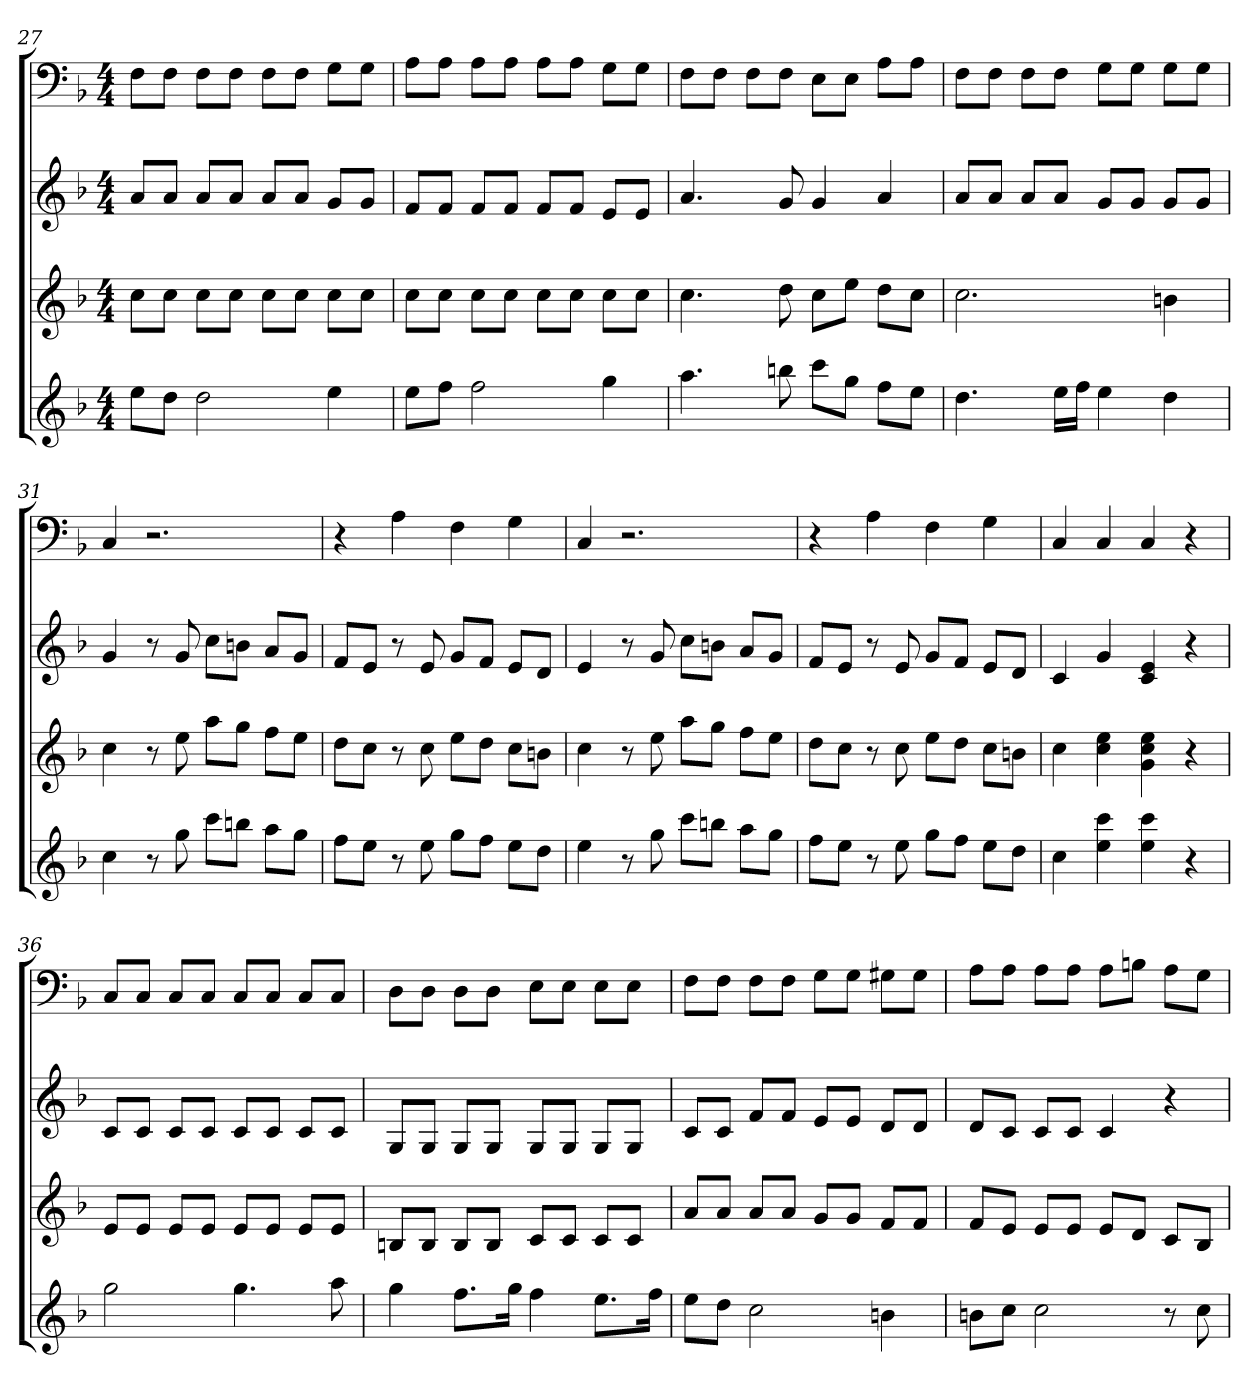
**kern	**kern	**kern	**kern
*part4	*part3	*part2	*part1
*staff4	*staff3	*staff2	*staff1
*k[b-]	*k[b-]	*k[b-]	*k[b-]
*F:	*F:	*F:	*F:
*M4/4	*M4/4	*M4/4	*M4/4
=27	=27	=27	=27
8eeL	8ccL	8aL	8FL
8ddJ	8ccJ	8aJ	8FJ
2dd	8ccL	8aL	8FL
.	8ccJ	8aJ	8FJ
.	8ccL	8aL	8FL
.	8ccJ	8aJ	8FJ
4ee	8ccL	8gL	8GL
.	8ccJ	8gJ	8GJ
=28	=28	=28	=28
8eeL	8ccL	8fL	8AL
8ffJ	8ccJ	8fJ	8AJ
2ff	8ccL	8fL	8AL
.	8ccJ	8fJ	8AJ
.	8ccL	8fL	8AL
.	8ccJ	8fJ	8AJ
4gg	8ccL	8eL	8GL
.	8ccJ	8eJ	8GJ
=29	=29	=29	=29
4.aa	4.cc	4.a	8FL
.	.	.	8FJ
.	.	.	8FL
8bbn	8dd	8g	8FJ
8cccL	8ccL	4g	8EL
8ggJ	8eeJ	.	8EJ
8ffL	8ddL	4a	8AL
8eeJ	8ccJ	.	8AJ
=30	=30	=30	=30
4.dd	2.cc	8aL	8FL
.	.	8aJ	8FJ
.	.	8aL	8FL
16eeLL	.	8aJ	8FJ
16ffJJ	.	.	.
4ee	.	8gL	8GL
.	.	8gJ	8GJ
4dd	4bn	8gL	8GL
.	.	8gJ	8GJ
=31	=31	=31	=31
4cc	4cc	4g	4C
8r	8r	8r	2.r
8gg	8ee	8g	.
8cccL	8aaL	8ccL	.
8bbnJ	8ggJ	8bnJ	.
8aaL	8ffL	8aL	.
8ggJ	8eeJ	8gJ	.
=32	=32	=32	=32
8ffL	8ddL	8fL	4r
8eeJ	8ccJ	8eJ	.
8r	8r	8r	4A
8ee	8cc	8e	.
8ggL	8eeL	8gL	4F
8ffJ	8ddJ	8fJ	.
8eeL	8ccL	8eL	4G
8ddJ	8bnJ	8dJ	.
=33	=33	=33	=33
4ee	4cc	4e	4C
8r	8r	8r	2.r
8gg	8ee	8g	.
8cccL	8aaL	8ccL	.
8bbnJ	8ggJ	8bnJ	.
8aaL	8ffL	8aL	.
8ggJ	8eeJ	8gJ	.
=34	=34	=34	=34
8ffL	8ddL	8fL	4r
8eeJ	8ccJ	8eJ	.
8r	8r	8r	4A
8ee	8cc	8e	.
8ggL	8eeL	8gL	4F
8ffJ	8ddJ	8fJ	.
8eeL	8ccL	8eL	4G
8ddJ	8bnJ	8dJ	.
=35	=35	=35	=35
4cc	4cc	4c	4C
4ee 4ccc	4cc 4ee	4g	4C
4ee 4ccc	4g 4cc 4ee	4c 4e	4C
4r	4r	4r	4r
=36	=36	=36	=36
2gg	8eL	8cL	8CL
.	8eJ	8cJ	8CJ
.	8eL	8cL	8CL
.	8eJ	8cJ	8CJ
4.gg	8eL	8cL	8CL
.	8eJ	8cJ	8CJ
.	8eL	8cL	8CL
8aa	8eJ	8cJ	8CJ
=37	=37	=37	=37
4gg	8BnL	8GL	8DL
.	8BJ	8GJ	8DJ
8.ffL	8BL	8GL	8DL
.	8BJ	8GJ	8DJ
16ggJk	.	.	.
4ff	8cL	8GL	8EL
.	8cJ	8GJ	8EJ
8.eeL	8cL	8GL	8EL
.	8cJ	8GJ	8EJ
16ffJk	.	.	.
=38	=38	=38	=38
8eeL	8aL	8cL	8FL
8ddJ	8aJ	8cJ	8FJ
2cc	8aL	8fL	8FL
.	8aJ	8fJ	8FJ
.	8gL	8eL	8GL
.	8gJ	8eJ	8GJ
4bn	8fL	8dL	8G#XL
.	8fJ	8dJ	8G#J
=39	=39	=39	=39
8bnL	8fL	8dL	8AL
8ccJ	8eJ	8cJ	8AJ
2cc	8eL	8cL	8AL
.	8eJ	8cJ	8AJ
.	8eL	4c	8AL
.	8dJ	.	8BnJ
8r	8cL	4r	8AL
8cc	8B-J	.	8GJ
=	=	=	=
*-	*-	*-	*-
